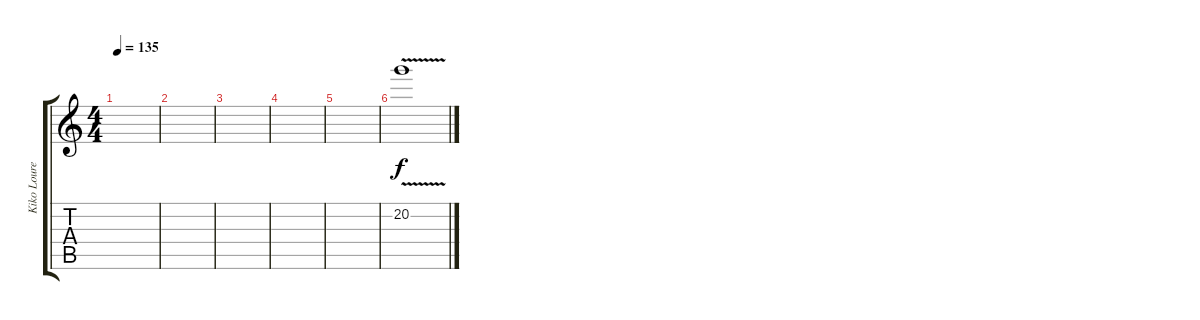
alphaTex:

\track ("Kiko Loureiro Extra Guitar" "Kiko Loure") {instrument distortionguitar}
\staff {score tabs}
\tuning (E4 B3 G3 D3 A2 E2) {hide}
\ts (4 4)
\tempo 135
\clef g2
\ks c
|
|
|
|
|
20.2{v}.1
